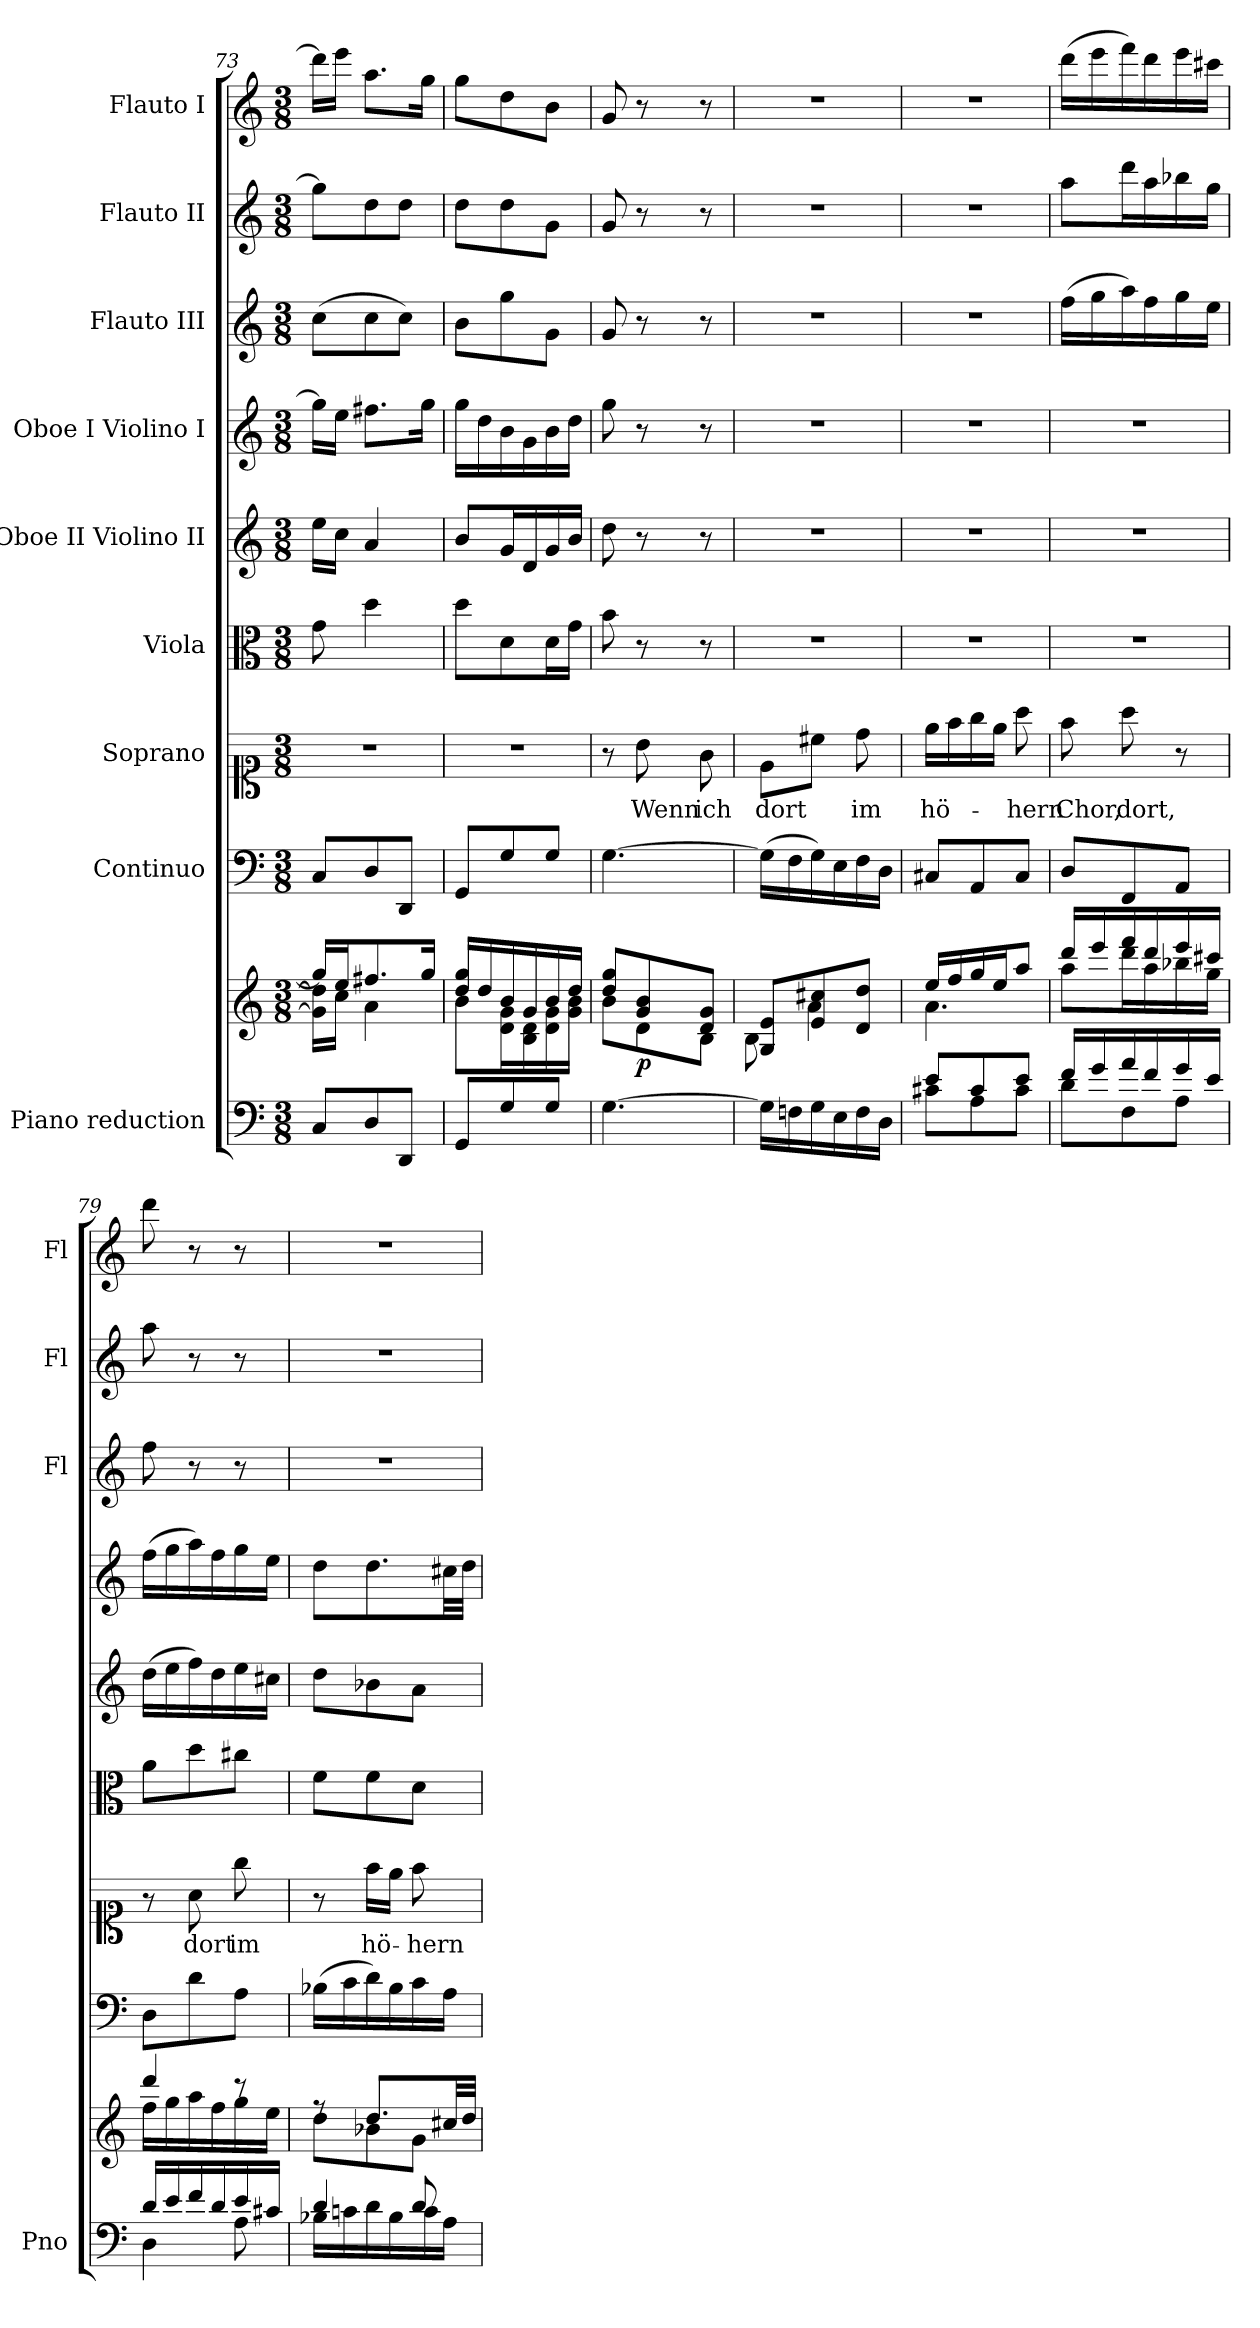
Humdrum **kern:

**kern	**kern	**dynam	**kern	**kern	**text	**kern	**kern	**kern	**kern	**kern	**kern
*part9	*part9	*part9	*part8	*part7	*part7	*part6	*part5	*part4	*part3	*part2	*part1
*staff10	*staff9	*staff9/10	*staff8	*staff7	*staff7	*staff6	*staff5	*staff4	*staff3	*staff2	*staff1
*I"Piano reduction	*	*	*I"Continuo	*I"Soprano	*	*I"Viola	*I"Oboe II Violino II	*I"Oboe I Violino I	*I"Flauto III	*I"Flauto II	*I"Flauto I
*I'Pno	*	*	*	*	*	*	*	*	*I'Fl	*I'Fl	*I'Fl
*clefF4	*clefG2	*	*clefF4	*clefC1	*	*clefC3	*clefG2	*clefG2	*clefG2	*clefG2	*clefG2
*k[]	*k[]	*	*k[]	*k[]	*	*k[]	*k[]	*k[]	*k[]	*k[]	*k[]
*M3/8	*M3/8	*	*M3/8	*M3/8	*	*M3/8	*M3/8	*M3/8	*M3/8	*M3/8	*M3/8
=73	=73	=73	=73	=73	=73	=73	=73	=73	=73	=73	=73
*	*^	*	*	*	*	*	*	*	*	*	*
8C/L	16gg/LL]	16g\] 16dd\]LL	.	8C/L	4.r	.	8g\	16ee\LL	16gg\LL]	(>8cc\L	8gg\L]	16ddd\LL]
.	16ee/J	16cc\JJ	.	.	.	.	.	16cc\JJ	16ee\JJ	.	.	16eee\JJ
8D/	8.ff#X/	4a\	.	8D/	.	.	4dd\	4a/	8.ff#X\L	8cc\	8dd\	8.aa\L
8DD/J	.	.	.	8DD/J	.	.	.	.	.	8cc\J)	8dd\J	.
.	16gg/Jk	.	.	.	.	.	.	.	16gg\Jk	.	.	16gg\Jk
=74	=74	=74	=74	=74	=74	=74	=74	=74	=74	=74	=74	=74
8GG/L	16dd/ 16gg/LL	8b\L	.	8GG/L	4.r	.	8dd\L	8b/L	16gg\LL	8b\L	8dd\L	8gg\L
.	16dd/	.	.	.	.	.	.	.	16dd\	.	.	.
8G/	16b/	16d\ 16g\L	.	8G/	.	.	8d\	16g/L	16b\	8gg\	8dd\	8dd\
.	16g/	16B\ 16d\	.	.	.	.	.	16d/	16g\	.	.	.
8G/J	16b/	16d\ 16g\	.	8G/J	.	.	16d\L	16g/	16b\	8g\J	8g\J	8b\J
.	16dd/JJ	16g\ 16b\JJ	.	.	.	.	16g\JJ	16b/JJ	16dd\JJ	.	.	.
=75	=75	=75	=75	=75	=75	=75	=75	=75	=75	=75	=75	=75
[4.G\	8dd/ 8gg/L	8b\L	.	[4.G\	8r	.	8b\	8dd\	8gg\	8g/	8g/	8g/
!	!	!	!LO:DY:b	!	!	!LO:LY:b	!	!	!	!	!	!
.	8g/ 8b/	8d\	p	.	8b\	Wenn	8r	8r	8r	8r	8r	8r
!	!	!	!	!	!	!LO:LY:b	!	!	!	!	!	!
.	8d/ 8g/J	8B\J	.	.	8g\	ich	8r	8r	8r	8r	8r	8r
=76	=76	=76	=76	=76	=76	=76	=76	=76	=76	=76	=76	=76
!	!	!	!	!	!	!LO:LY:b	!	!	!	!	!	!
16G\LL]	8G/ 8e/L	8B\	.	(>16G\LL]	8e\L	dort	4.r	4.r	4.r	4.r	4.r	4.r
16Fn\	.	.	.	16F\	.	.	.	.	.	.	.	.
16G\	8e/ 8cc#X/	4a\	.	16G\)	8cc#X\J	.	.	.	.	.	.	.
16E\	.	.	.	16E\	.	.	.	.	.	.	.	.
!	!	!	!	!	!	!LO:LY:b	!	!	!	!	!	!
16F\	8d/ 8dd/J	.	.	16F\	8dd\	im	.	.	.	.	.	.
16D\JJ	.	.	.	16D\JJ	.	.	.	.	.	.	.	.
=77	=77	=77	=77	=77	=77	=77	=77	=77	=77	=77	=77	=77
*^	*	*	*	*	*	*	*	*	*	*	*	*
!	!	!	!	!	!	!	!LO:LY:b	!	!	!	!	!	!
8e/L	8c#X\L	16ee/LL	4.a\	.	8C#X/L	16ee\LL	hö-	4.r	4.r	4.r	4.r	4.r	4.r
.	.	16ff/	.	.	.	16ff\	.	.	.	.	.	.	.
8c#/	8A\	16gg/	.	.	8AA/	16gg\	.	.	.	.	.	.	.
.	.	16ee/J	.	.	.	16ee\JJ	.	.	.	.	.	.	.
!	!	!	!	!	!	!	!LO:LY:b	!	!	!	!	!	!
8e/J	8c#\J	8aa/J	.	.	8C#/J	8aa\	-hern	.	.	.	.	.	.
=78	=78	=78	=78	=78	=78	=78	=78	=78	=78	=78	=78	=78	=78
!	!	!	!	!	!	!	!LO:LY:b	!	!	!	!	!	!
16f/LL	8d\L	16ddd/LL	8aa\L	.	8D/L	8ff\	Chor,	4.r	4.r	4.r	(>16ff\LL	8aa\L	(>16ddd\LL
16g/	.	16eee/	.	.	.	.	.	.	.	.	16gg\	.	16eee\
!	!	!	!	!	!	!	!LO:LY:b	!	!	!	!	!	!
16a/	8F\	16fff/	16ddd\L	.	8FF/	8aa\	dort,	.	.	.	16aa\)	16ddd\L	16fff\)
16f/	.	16ddd/	16aa\	.	.	.	.	.	.	.	16ff\	16aa\	16ddd\
16g/	8A\J	16eee/	16bb-X\	.	8AA/J	8r	.	.	.	.	16gg\	16bb-X\	16eee\
16e/JJ	.	16ccc#X/JJ	16gg\JJ	.	.	.	.	.	.	.	16ee\JJ	16gg\JJ	16ccc#X\JJ
=79	=79	=79	=79	=79	=79	=79	=79	=79	=79	=79	=79	=79	=79
16d/LL	4D\	4ddd/	16ff\LL	.	8D\L	8r	.	8a\L	(>16dd\LL	(>16ff\LL	8ff\	8aa\	8ddd\
16e/	.	.	16gg\	.	.	.	.	.	16ee\	16gg\	.	.	.
!	!	!	!	!	!	!	!LO:LY:b	!	!	!	!	!	!
16f/	.	.	16aa\	.	8d\	8a\	dort	8dd\	16ff\)	16aa\)	8r	8r	8r
16d/	.	.	16ff\	.	.	.	.	.	16dd\	16ff\	.	.	.
!	!	!	!	!	!	!	!LO:LY:b	!	!	!	!	!	!
16e/	8A\	8rccc	16gg\	.	8A\J	8gg\	im	8cc#X\J	16ee\	16gg\	8r	8r	8r
16c#X/JJ	.	.	16ee\JJ	.	.	.	.	.	16cc#X\JJ	16ee\JJ	.	.	.
!!LO:PB:g=z
=80	=80	=80	=80	=80	=80	=80	=80	=80	=80	=80	=80	=80	=80
4d/	16B-X\LL	8rff	8dd\L	.	(>16B-X\LL	8r	.	8f\L	8dd\L	8dd\L	4.r	4.r	4.r
.	16cn\	.	.	.	16c\	.	.	.	.	.	.	.	.
!	!	!	!	!	!	!	!LO:LY:b	!	!	!	!	!	!
.	16d\	8.dd/L	8b-X\	.	16d\)	16ff\LL	hö-	8f\	8b-X\	8.dd\	.	.	.
.	16B-\	.	.	.	16B-\	16ee\JJ	.	.	.	.	.	.	.
!	!	!	!	!	!	!	!LO:LY:b	!	!	!	!	!	!
8d/	16c\	.	8g\J	.	16c\	8ff\	-hern	8d\J	8a\J	.	.	.	.
.	16A\JJ	32cc#X/LL	.	.	16A\JJ	.	.	.	.	32cc#X\LL	.	.	.
.	.	32dd/JJJ	.	.	.	.	.	.	.	32dd\JJJ	.	.	.
*v	*v	*	*	*	*	*	*	*	*	*	*	*	*
*	*v	*v	*	*	*	*	*	*	*	*	*	*
=	=	=	=	=	=	=	=	=	=	=	=
*-	*-	*-	*-	*-	*-	*-	*-	*-	*-	*-	*-
